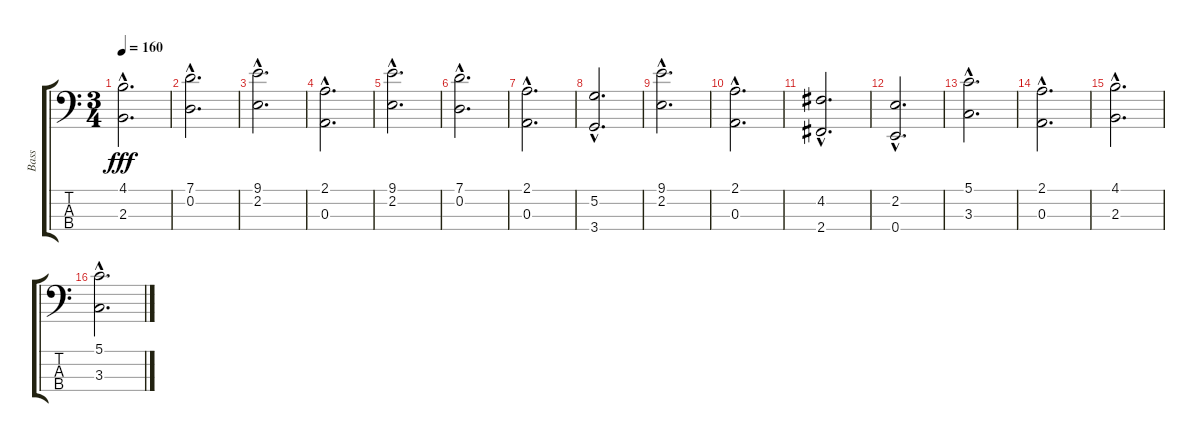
\track ("Bass" "Bass") {instrument slapbass1}
\staff {score tabs}
\tuning (G2 D2 A1 E1) {hide}
\ts (3 4)
\tempo 160
\clef f4
\ks c
(4.1{hac} 2.3{hac}).2{d dy fff} |
(7.1{hac} 0.2{hac}).2{d} |
(9.1{hac} 2.2{hac}).2{d} |
(2.1{hac} 0.3{hac}).2{d} |
(9.1{hac} 2.2{hac}).2{d} |
(7.1{hac} 0.2{hac}).2{d} |
(2.1{hac} 0.3{hac}).2{d} |
(5.2{hac} 3.4{hac}).2{d} |
(9.1{hac} 2.2{hac}).2{d} |
(2.1{hac} 0.3{hac}).2{d} |
(4.2{hac} 2.4{hac}).2{d} |
(2.2{hac} 0.4{hac}).2{d} |
(5.1{hac} 3.3{hac}).2{d} |
(2.1{hac} 0.3{hac}).2{d} |
(4.1{hac} 2.3{hac}).2{d} |
(5.1{hac} 3.3{hac}).2{d}
